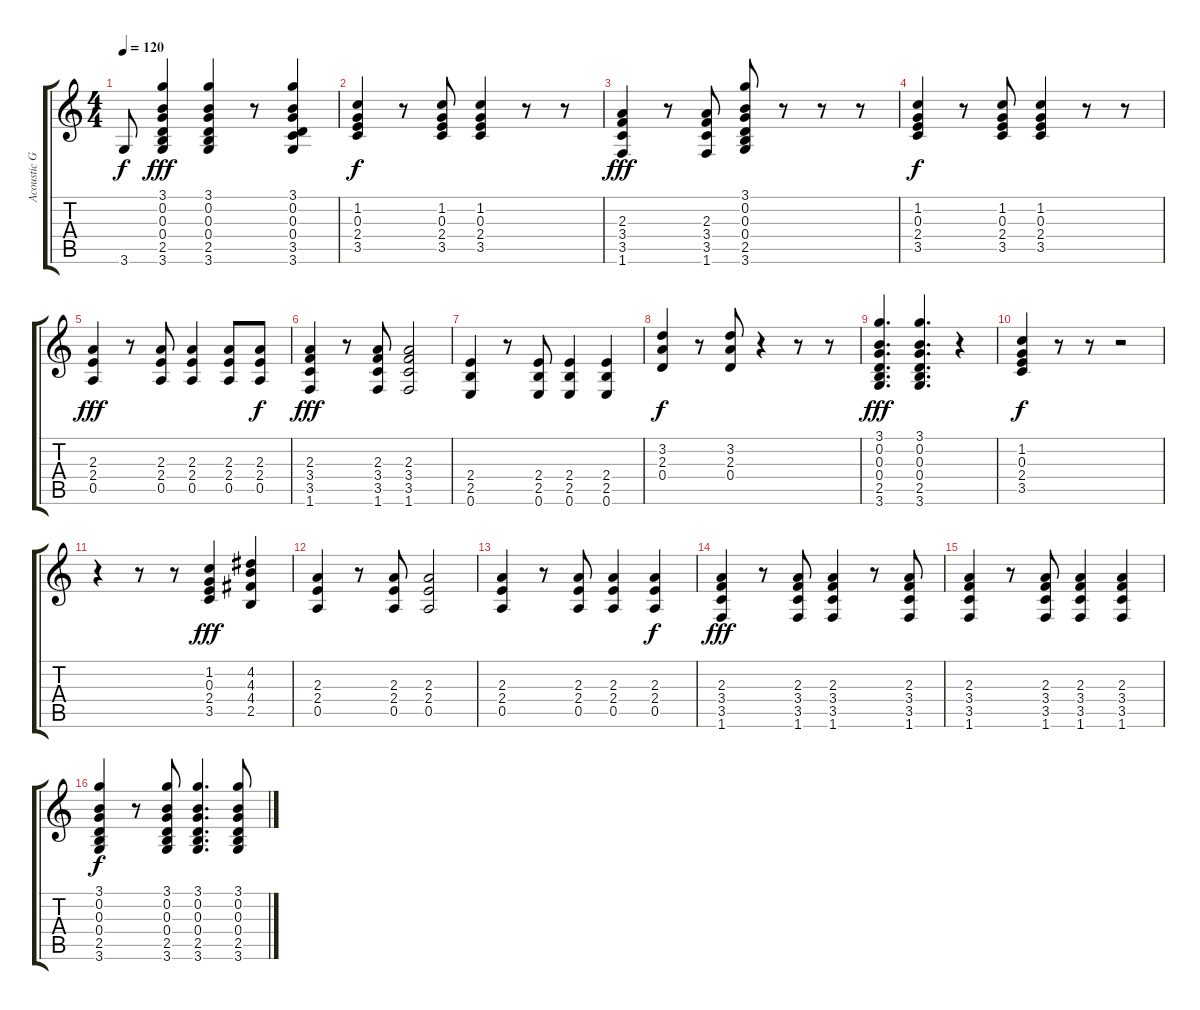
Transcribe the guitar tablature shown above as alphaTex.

\track ("Acoustic Guitar" "Acoustic G") {instrument acousticguitarsteel}
\staff {score tabs}
\tuning (E4 B3 G3 D3 A2 E2) {hide}
\ts (4 4)
\tempo 120
\clef g2
\ks c
3.6{t}.8{dy f} (3.1 0.2 0.3 0.4 2.5 3.6).4{dy fff} (3.1 0.2 0.3 0.4 2.5 3.6).4 r.8 (3.1 0.2 0.3 0.4 3.5 3.6).4 |
(1.2 0.3 2.4 3.5).4{dy f} r.8 (1.2 0.3 2.4 3.5).8 (1.2 0.3 2.4 3.5).4 r.8 r.8 |
(2.3 3.4 3.5 1.6).4{dy fff} r.8 (2.3 3.4 3.5 1.6).8 (3.1 0.2 0.3 0.4 2.5 3.6).8 r.8 r.8 r.8 |
(1.2 0.3 2.4 3.5).4{dy f} r.8 (1.2 0.3 2.4 3.5).8 (1.2 0.3 2.4 3.5).4 r.8 r.8 |
(2.3 2.4 0.5).4{dy fff} r.8 (2.3 2.4 0.5).8 (2.3 2.4 0.5).4 (2.3 2.4 0.5).8 (2.3 2.4 0.5).8{dy f} |
(2.3 3.4 3.5 1.6).4{dy fff} r.8 (2.3 3.4 3.5 1.6).8 (2.3 3.4 3.5 1.6).2 |
(2.4 2.5 0.6).4 r.8 (2.4 2.5 0.6).8 (2.4 2.5 0.6).4 (2.4 2.5 0.6).4 |
(3.2 2.3 0.4).4{dy f} r.8 (3.2 2.3 0.4).8 r.4 r.8 r.8 |
(3.1 0.2 0.3 0.4 2.5 3.6).4{d dy fff} (3.1 0.2 0.3 0.4 2.5 3.6).4{d} r.4 |
(1.2 0.3 2.4 3.5).4{dy f} r.8 r.8 r.2 |
r.4 r.8 r.8 (1.2 0.3 2.4 3.5).4{dy fff} (4.2 4.3 4.4 2.5).4 |
(2.3 2.4 0.5).4 r.8 (2.3 2.4 0.5).8 (2.3 2.4 0.5).2 |
(2.3 2.4 0.5).4 r.8 (2.3 2.4 0.5).8 (2.3 2.4 0.5).4 (2.3 2.4 0.5).4{dy f} |
(2.3 3.4 3.5 1.6).4{dy fff} r.8 (2.3 3.4 3.5 1.6).8 (2.3 3.4 3.5 1.6).4 r.8 (2.3 3.4 3.5 1.6).8 |
(2.3 3.4 3.5 1.6).4 r.8 (2.3 3.4 3.5 1.6).8 (2.3 3.4 3.5 1.6).4 (2.3 3.4 3.5 1.6).4 |
(3.1 0.2 0.3 0.4 2.5 3.6).4{dy f} r.8 (3.1 0.2 0.3 0.4 2.5 3.6).8 (3.1 0.2 0.3 0.4 2.5 3.6).4{d} (3.1 0.2 0.3 0.4 2.5 3.6).8
